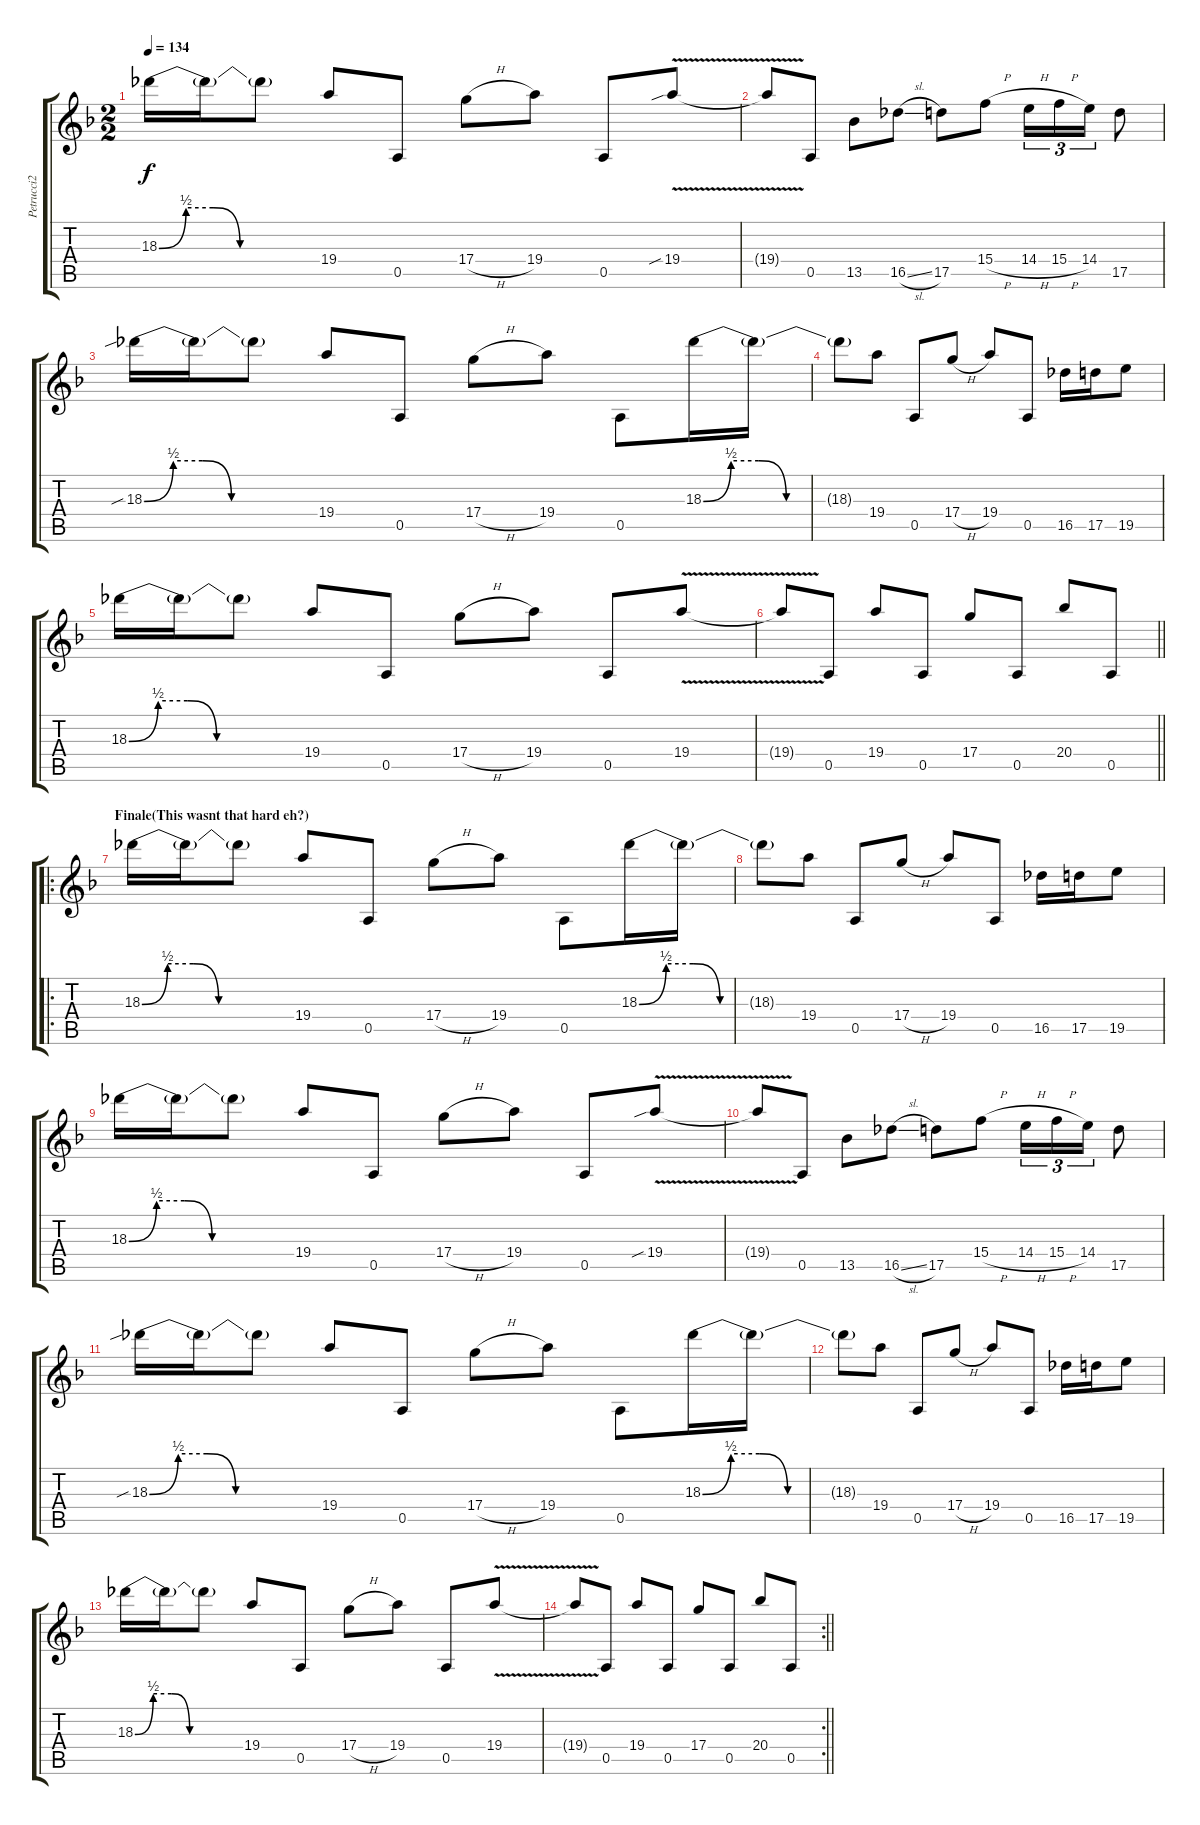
\track ("Petrucci2" "Petrucci2") {instrument distortionguitar}
\staff {score tabs}
\tuning (E4 B3 G3 D3 A2 E2) {hide}
\ts (2 2)
\tempo 134
\clef g2
\ks f
18.3{be (custom 0 0 10 2 20 2 30 0 60 0)}.16{dy f} 18.3{t}.16 18.3{t}.8 19.4.8 0.5.8 17.4{h}.8 19.4.8 0.5.8 19.4{v sib}.8 |
19.4{t}.8 0.5.8 13.5.8 16.5{sl}.8 17.5.8 15.4{h}.8 14.4{h}.16{tu (3 2)} 15.4{h}.16{tu (3 2)} 14.4.16{tu (3 2)} 17.5.8 |
18.3{be (custom 0 0 10 2 20 2 30 0 60 0) sib}.16 18.3{t}.16 18.3{t}.8 19.4.8 0.5.8 17.4{h}.8 19.4.8 0.5.8 18.3{be (custom 0 0 10 2 20 2 30 0 60 0)}.16 18.3{t}.16 |
18.3{t}.8 19.4.8 0.5.8 17.4{h}.8 19.4.8 0.5.8 16.5.16 17.5.16 19.5.8 |
18.3{be (custom 0 0 10 2 20 2 30 0 60 0)}.16 18.3{t}.16 18.3{t}.8 19.4.8 0.5.8 17.4{h}.8 19.4.8 0.5.8 19.4{v}.8 |
\barLineRight lightlight
19.4{t}.8 0.5.8 19.4.8 0.5.8 17.4.8 0.5.8 20.4.8 0.5.8 |
\ro
\section ("" "Finale(This wasnt that hard eh?)")
18.3{be (custom 0 0 10 2 20 2 30 0 60 0)}.16 18.3{t}.16 18.3{t}.8 19.4.8 0.5.8 17.4{h}.8 19.4.8 0.5.8 18.3{be (custom 0 0 10 2 20 2 30 0 60 0)}.16 18.3{t}.16 |
18.3{t}.8 19.4.8 0.5.8 17.4{h}.8 19.4.8 0.5.8 16.5.16 17.5.16 19.5.8 |
18.3{be (custom 0 0 10 2 20 2 30 0 60 0)}.16 18.3{t}.16 18.3{t}.8 19.4.8 0.5.8 17.4{h}.8 19.4.8 0.5.8 19.4{v sib}.8 |
19.4{t}.8 0.5.8 13.5.8 16.5{sl}.8 17.5.8 15.4{h}.8 14.4{h}.16{tu (3 2)} 15.4{h}.16{tu (3 2)} 14.4.16{tu (3 2)} 17.5.8 |
18.3{be (custom 0 0 10 2 20 2 30 0 60 0) sib}.16 18.3{t}.16 18.3{t}.8 19.4.8 0.5.8 17.4{h}.8 19.4.8 0.5.8 18.3{be (custom 0 0 10 2 20 2 30 0 60 0)}.16 18.3{t}.16 |
18.3{t}.8 19.4.8 0.5.8 17.4{h}.8 19.4.8 0.5.8 16.5.16 17.5.16 19.5.8 |
18.3{be (custom 0 0 10 2 20 2 30 0 60 0)}.16 18.3{t}.16 18.3{t}.8 19.4.8 0.5.8 17.4{h}.8 19.4.8 0.5.8 19.4{v}.8 |
\rc 2
\barLineRight lightlight
19.4{t}.8 0.5.8 19.4.8 0.5.8 17.4.8 0.5.8 20.4.8 0.5.8
